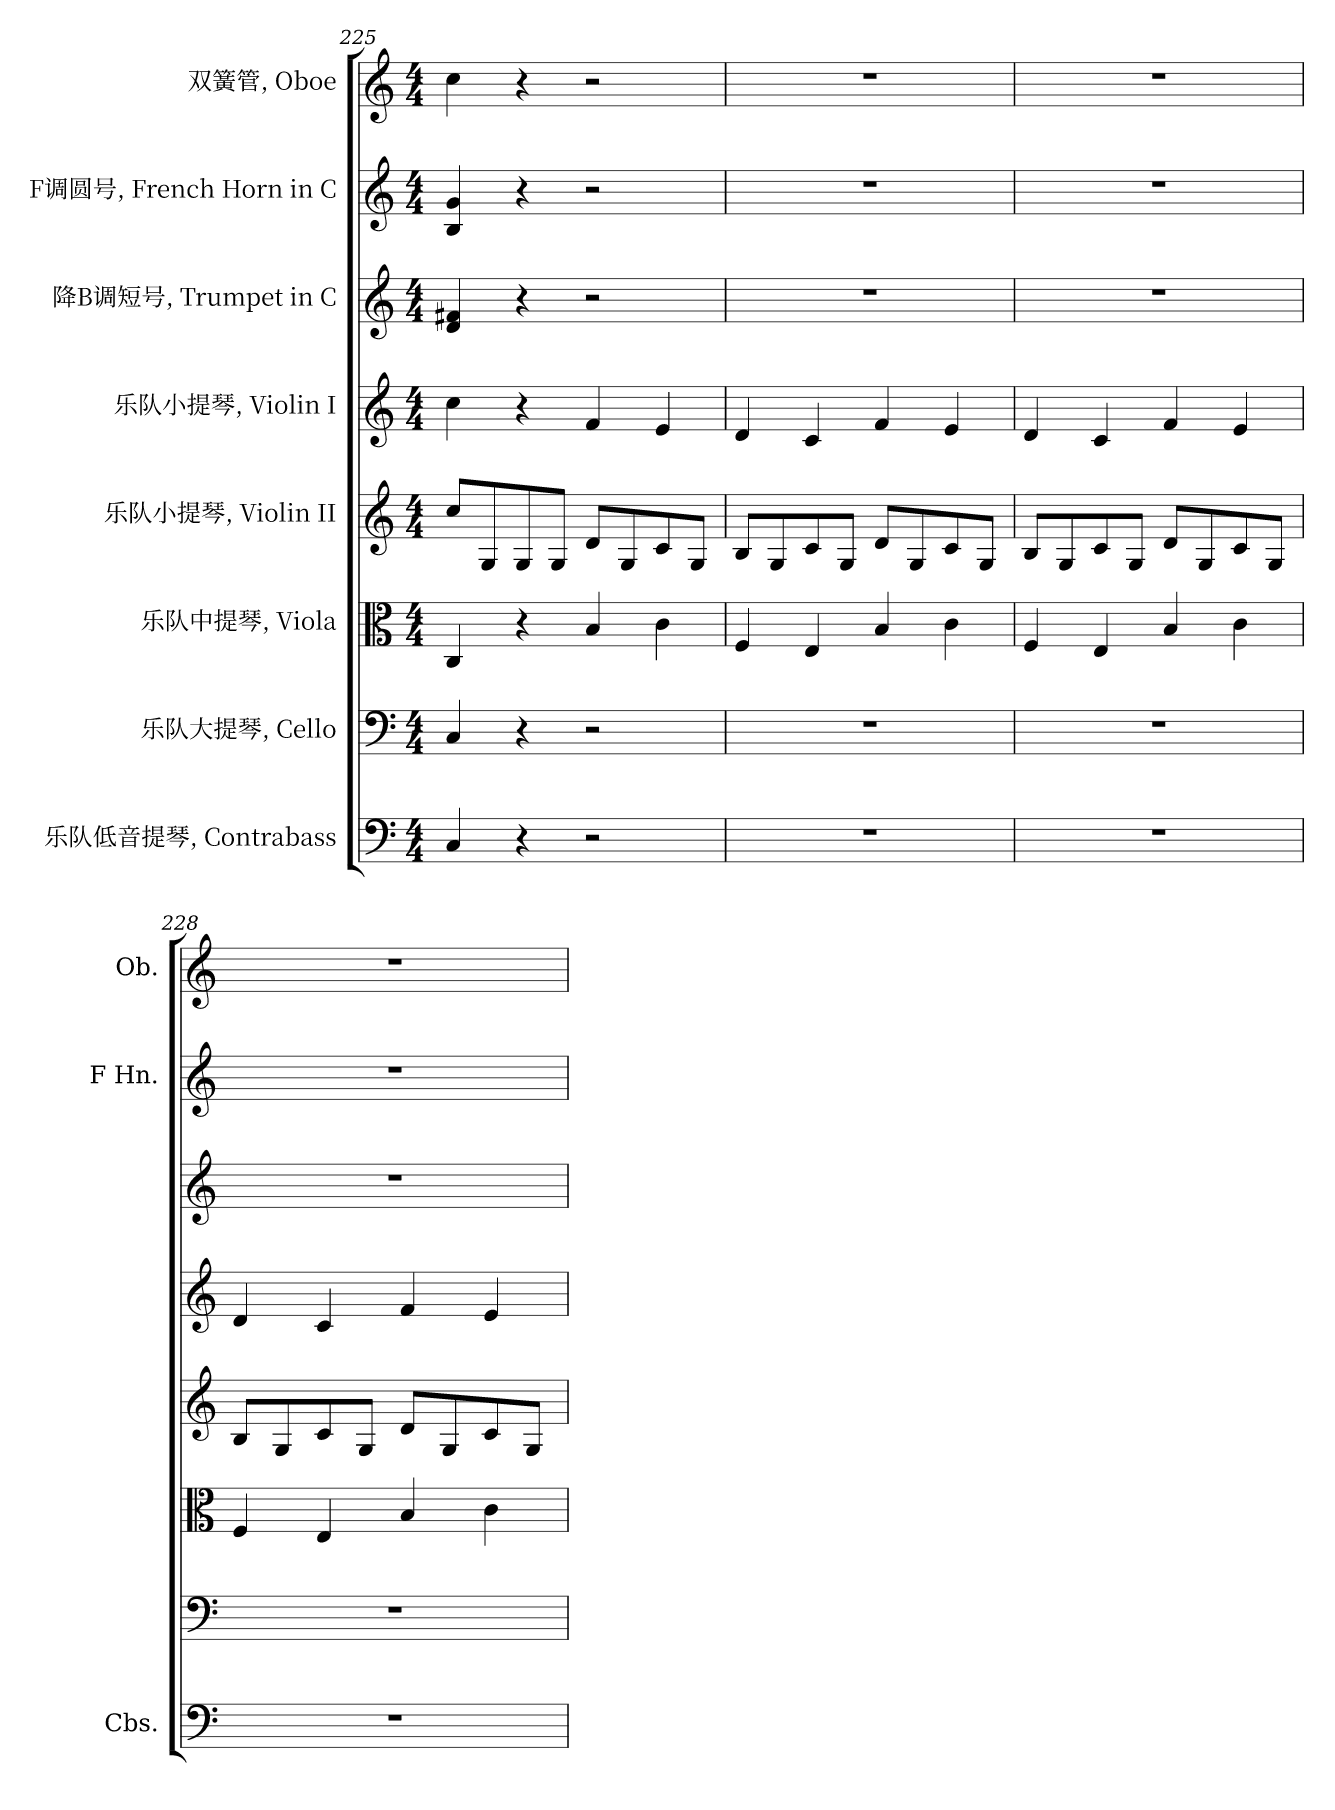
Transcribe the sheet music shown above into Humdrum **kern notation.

**kern	**kern	**kern	**kern	**kern	**kern	**kern	**kern
*part8	*part7	*part6	*part5	*part4	*part3	*part2	*part1
*staff8	*staff7	*staff6	*staff5	*staff4	*staff3	*staff2	*staff1
*I"乐队低音提琴, Contrabass	*I"乐队大提琴, Cello	*I"乐队中提琴, Viola	*I"乐队小提琴, Violin II	*I"乐队小提琴, Violin I	*I"降B调短号, Trumpet in C	*I"F调圆号, French Horn in C	*I"双簧管, Oboe
*I'Cbs.	*	*	*	*	*	*I'F Hn.	*I'Ob.
*clefF4	*clefF4	*clefC3	*clefG2	*clefG2	*clefG2	*clefG2	*clefG2
*ITrd7c12	*	*	*	*	*ITrd1c2	*ITrd4c7	*
*k[]	*k[]	*k[]	*k[]	*k[]	*k[b-e-]	*k[b-]	*k[]
*M4/4	*M4/4	*M4/4	*M4/4	*M4/4	*M4/4	*M4/4	*M4/4
=225	=225	=225	=225	=225	=225	=225	=225
4CC/	4C/	4C/	8cc/L	4cc\	4c/ 4en/	4E/ 4c/	4cc\
.	.	.	8G/	.	.	.	.
4r	4r	4r	8G/	4r	4r	4r	4r
.	.	.	8G/J	.	.	.	.
2r	2r	4B/	8d/L	4f/	2r	2r	2r
.	.	.	8G/	.	.	.	.
.	.	4c\	8c/	4e/	.	.	.
.	.	.	8G/J	.	.	.	.
!!LO:PB:g=z
=226	=226	=226	=226	=226	=226	=226	=226
1r	1r	4F/	8B/L	4d/	1r	1r	1r
.	.	.	8G/	.	.	.	.
.	.	4E/	8c/	4c/	.	.	.
.	.	.	8G/J	.	.	.	.
.	.	4B/	8d/L	4f/	.	.	.
.	.	.	8G/	.	.	.	.
.	.	4c\	8c/	4e/	.	.	.
.	.	.	8G/J	.	.	.	.
=227	=227	=227	=227	=227	=227	=227	=227
1r	1r	4F/	8B/L	4d/	1r	1r	1r
.	.	.	8G/	.	.	.	.
.	.	4E/	8c/	4c/	.	.	.
.	.	.	8G/J	.	.	.	.
.	.	4B/	8d/L	4f/	.	.	.
.	.	.	8G/	.	.	.	.
.	.	4c\	8c/	4e/	.	.	.
.	.	.	8G/J	.	.	.	.
=228	=228	=228	=228	=228	=228	=228	=228
1r	1r	4F/	8B/L	4d/	1r	1r	1r
.	.	.	8G/	.	.	.	.
.	.	4E/	8c/	4c/	.	.	.
.	.	.	8G/J	.	.	.	.
.	.	4B/	8d/L	4f/	.	.	.
.	.	.	8G/	.	.	.	.
.	.	4c\	8c/	4e/	.	.	.
.	.	.	8G/J	.	.	.	.
=	=	=	=	=	=	=	=
*-	*-	*-	*-	*-	*-	*-	*-
